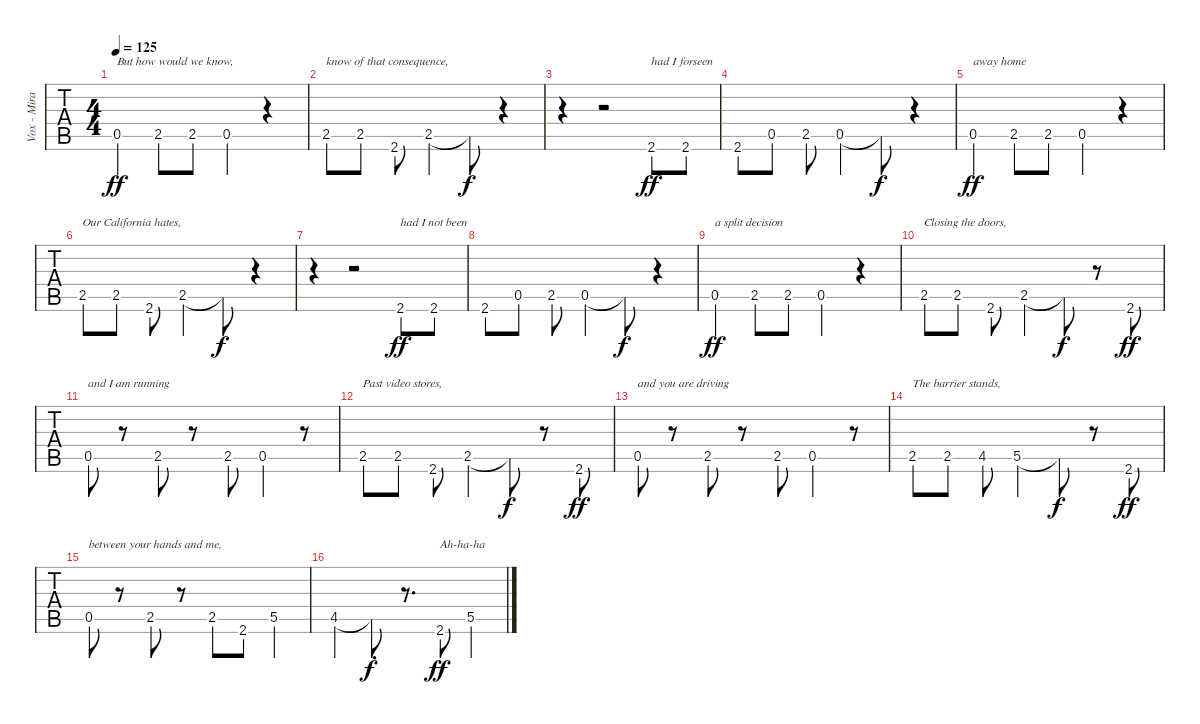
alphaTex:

\track ("Vox - Mira Aroyo " "Vox - Mira") {instrument clarinet}
\staff {tabs}
\tuning (E4 B3 G3 D3 A2 E2) {hide}
\ts (4 4)
\tempo 125
\clef g2
\ks c
0.5.4{txt "But how would we know," dy ff} 2.5.8 2.5.8 0.5.4 r.4 |
2.5.8{txt "know of that consequence,"} 2.5.8 2.6.8 2.5.4 2.5{t}.8{dy f} r.4 |
r.4 r.2 2.6.8{txt "had I forseen" dy ff} 2.6.8 |
2.6.8 0.5.8 2.5.8 0.5.4 0.5{t}.8{dy f} r.4 |
0.5.4{txt "away home" dy ff} 2.5.8 2.5.8 0.5.4 r.4 |
2.5.8{txt "Our California hates,"} 2.5.8 2.6.8 2.5.4 2.5{t}.8{dy f} r.4 |
r.4 r.2 2.6.8{txt "had I not been " dy ff} 2.6.8 |
2.6.8 0.5.8 2.5.8 0.5.4 0.5{t}.8{dy f} r.4 |
0.5.4{txt "a split decision" dy ff} 2.5.8 2.5.8 0.5.4 r.4 |
2.5.8{txt "Closing the doors,"} 2.5.8 2.6.8 2.5.4 2.5{t}.8{dy f} r.8 2.6.8{dy ff} |
0.5.8{txt "and I am running "} r.8 2.5.8 r.8 2.5.8 0.5.4 r.8 |
2.5.8{txt "Past video stores,"} 2.5.8 2.6.8 2.5.4 2.5{t}.8{dy f} r.8 2.6.8{dy ff} |
0.5.8{txt "and you are driving"} r.8 2.5.8 r.8 2.5.8 0.5.4 r.8 |
2.5.8{txt "The barrier stands,"} 2.5.8 4.5.8 5.5.4 5.5{t}.8{dy f} r.8 2.6.8{dy ff} |
0.5.8{txt "between your hands and me,"} r.8 2.5.8 r.8 2.5.8 2.6.8 5.5.4 |
4.5.4 4.5{t}.8{d dy f} r.8{d} 2.6.8{txt "Ah-ha-ha" dy ff} 5.5.4
